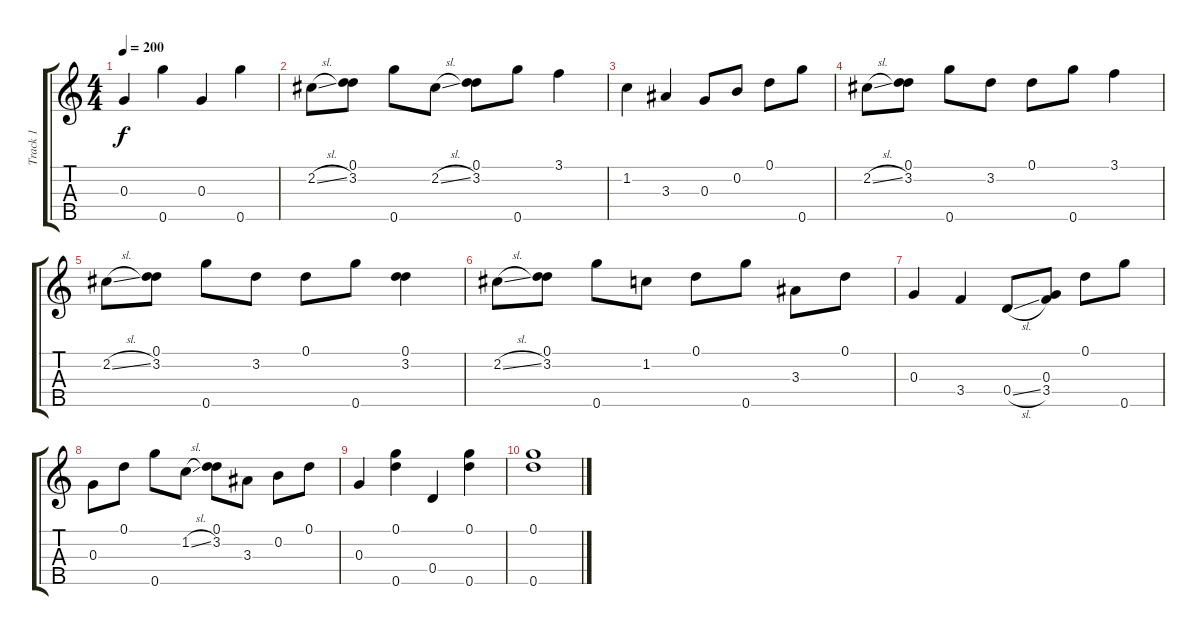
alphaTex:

\track ("Track 1" "Track 1") {instrument banjo}
\staff {score tabs}
\tuning (D4 B3 G3 D3 G4) {hide}
\displaytranspose 12
\ts (4 4)
\tempo 200
\clef g2
\ks c
0.3.4{dy f} 0.5.4 0.3.4 0.5.4 |
2.2{sl}.8 (0.1 3.2).8 0.5.8 2.2{sl}.8 (0.1 3.2).8 0.5.8 3.1.4 |
1.2.4 3.3.4 0.3.8 0.2.8 0.1.8 0.5.8 |
2.2{sl}.8 (0.1 3.2).8 0.5.8 3.2.8 0.1.8 0.5.8 3.1.4 |
2.2{sl}.8 (0.1 3.2).8 0.5.8 3.2.8 0.1.8 0.5.8 (0.1 3.2).4 |
2.2{sl}.8 (0.1 3.2).8 0.5.8 1.2.8 0.1.8 0.5.8 3.3.8 0.1.8 |
0.3.4 3.4.4 0.4{sl}.8 (0.3 3.4).8 0.1.8 0.5.8 |
0.3.8 0.1.8 0.5.8 1.2{sl}.8 (0.1 3.2).8 3.3.8 0.2.8 0.1.8 |
0.3.4 (0.1 0.5).4 0.4.4 (0.1 0.5).4 |
(0.1 0.5).1
